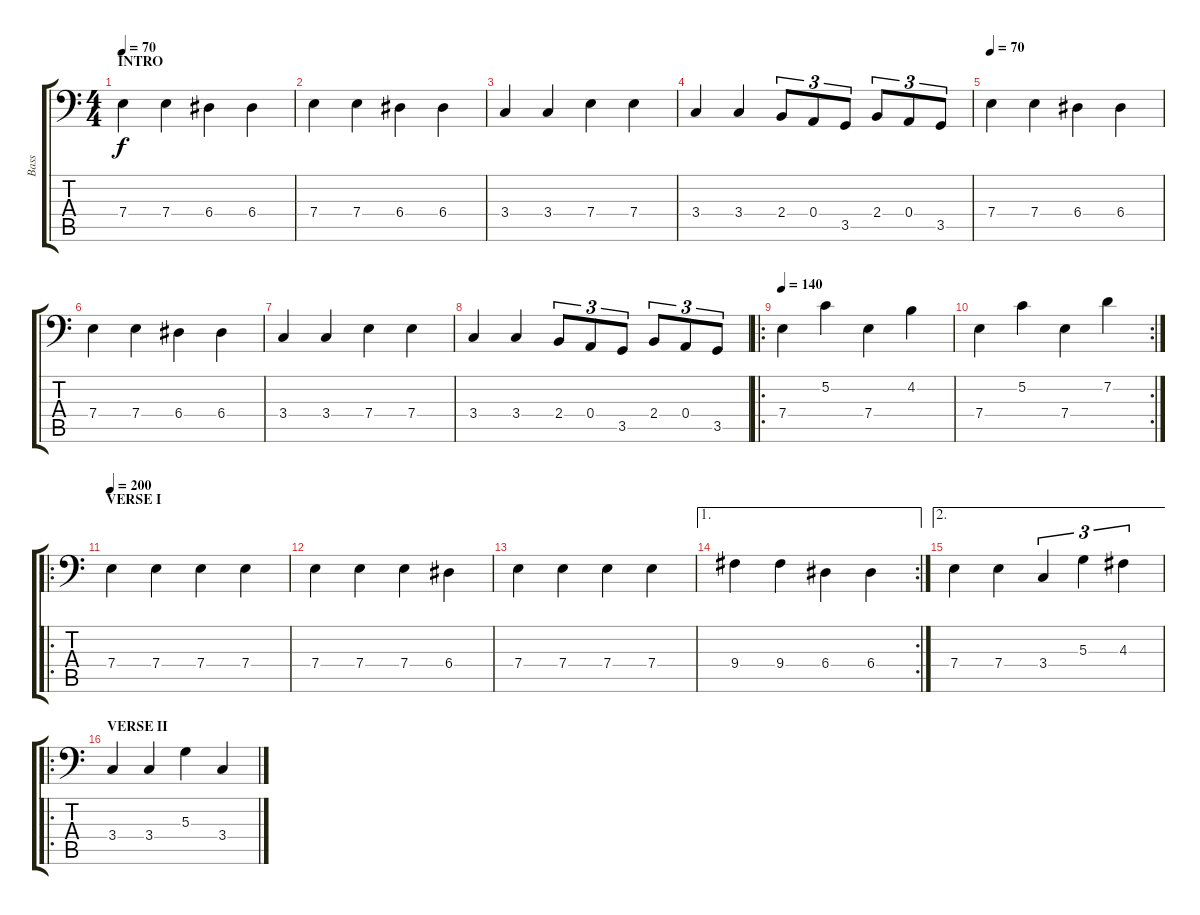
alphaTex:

\track ("Bass" "Bass") {instrument slapbass2}
\staff {score tabs}
\tuning (C3 G2 D2 A1 E1 B0) {hide}
\ts (4 4)
\section ("" "INTRO")
\tempo 70
\clef f4
\ks c
7.4.4{dy f instrument slapbass2} 7.4.4 6.4.4 6.4.4 |
7.4.4 7.4.4 6.4.4 6.4.4 |
3.4.4 3.4.4 7.4.4 7.4.4 |
3.4.4 3.4.4 2.4.8{tu (3 2)} 0.4.8{tu (3 2)} 3.5.8{tu (3 2)} 2.4.8{tu (3 2)} 0.4.8{tu (3 2)} 3.5.8{tu (3 2)} |
\tempo 70
7.4.4 7.4.4 6.4.4 6.4.4 |
7.4.4 7.4.4 6.4.4 6.4.4 |
3.4.4 3.4.4 7.4.4 7.4.4 |
3.4.4 3.4.4 2.4.8{tu (3 2)} 0.4.8{tu (3 2)} 3.5.8{tu (3 2)} 2.4.8{tu (3 2)} 0.4.8{tu (3 2)} 3.5.8{tu (3 2)} |
\ro
\tempo 140
7.4.4 5.2.4 7.4.4 4.2.4 |
\rc 2
7.4.4 5.2.4 7.4.4 7.2.4 |
\ro
\section ("" "VERSE I")
\tempo 200
7.4.4 7.4.4 7.4.4 7.4.4 |
7.4.4 7.4.4 7.4.4 6.4.4 |
7.4.4 7.4.4 7.4.4 7.4.4 |
\ae 1
\rc 2
9.4.4 9.4.4 6.4.4 6.4.4 |
\ae 2
7.4.4 7.4.4 3.4.4{tu (3 2)} 5.3.4{tu (3 2)} 4.3.4{tu (3 2)} |
\ro
\section ("" "VERSE II")
3.4.4 3.4.4 5.3.4 3.4.4
